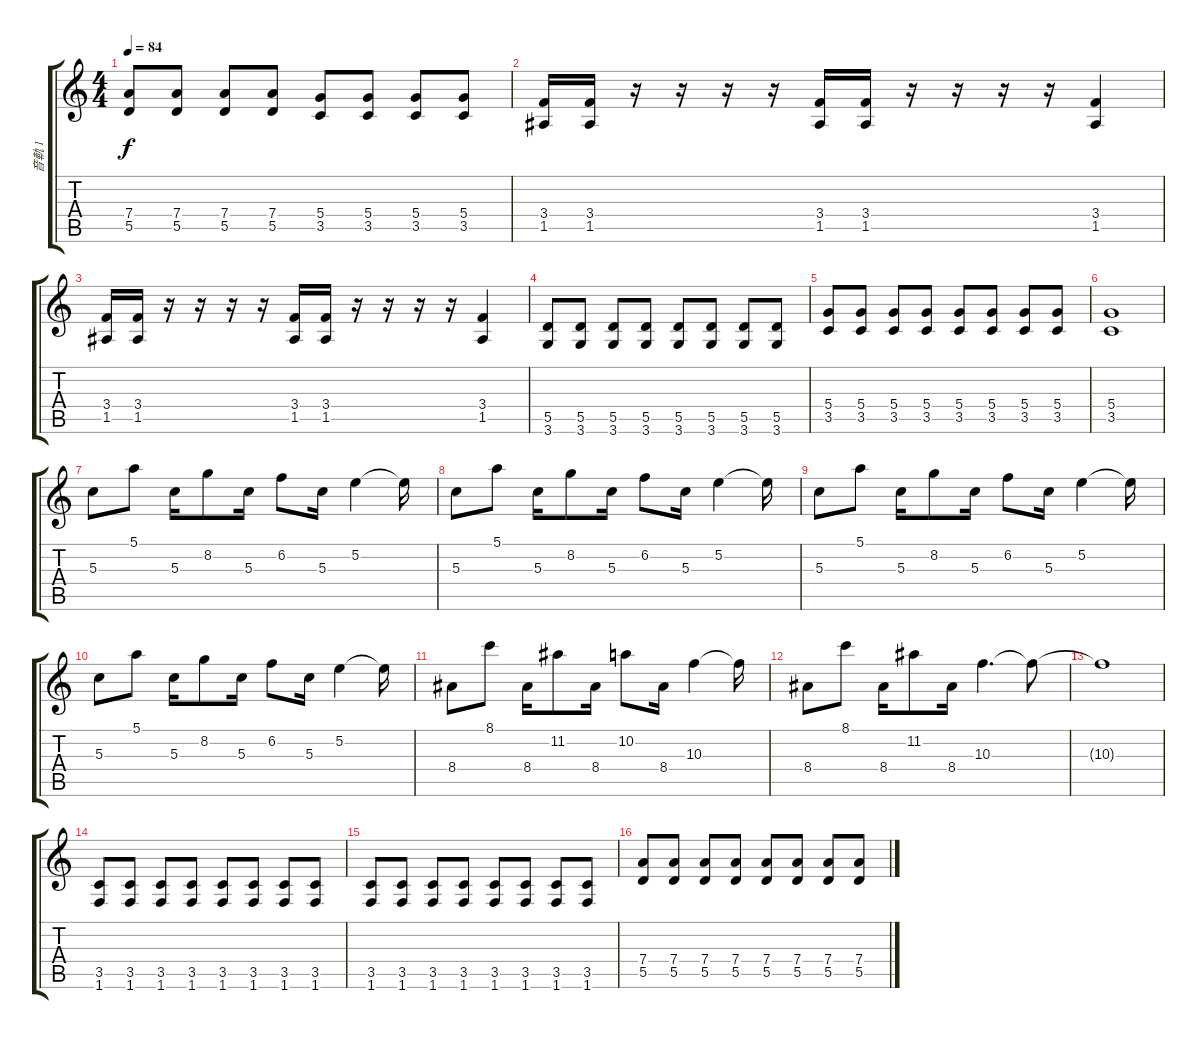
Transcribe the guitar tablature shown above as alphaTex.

\track ("音軌 1" "音軌 1") {instrument electricguitarjazz}
\staff {score tabs}
\tuning (E4 B3 G3 D3 A2 E2) {hide}
\ts (4 4)
\tempo 84
\clef g2
\ks c
(7.4 5.5).8{dy f} (7.4 5.5).8 (7.4 5.5).8 (7.4 5.5).8 (5.4 3.5).8 (5.4 3.5).8 (5.4 3.5).8 (5.4 3.5).8 |
(3.4 1.5).16 (3.4 1.5).16 r.16 r.16 r.16 r.16 (3.4 1.5).16 (3.4 1.5).16 r.16 r.16 r.16 r.16 (3.4 1.5).4 |
(3.4 1.5).16 (3.4 1.5).16 r.16 r.16 r.16 r.16 (3.4 1.5).16 (3.4 1.5).16 r.16 r.16 r.16 r.16 (3.4 1.5).4 |
(5.5 3.6).8 (5.5 3.6).8 (5.5 3.6).8 (5.5 3.6).8 (5.5 3.6).8 (5.5 3.6).8 (5.5 3.6).8 (5.5 3.6).8 |
(5.4 3.5).8 (5.4 3.5).8 (5.4 3.5).8 (5.4 3.5).8 (5.4 3.5).8 (5.4 3.5).8 (5.4 3.5).8 (5.4 3.5).8 |
(5.4 3.5).1 |
5.3.8{instrument electricguitarjazz} 5.1.8 5.3.16 8.2.8 5.3.16 6.2.8 5.3.16 5.2.4 5.2{t}.16 |
5.3.8 5.1.8 5.3.16 8.2.8 5.3.16 6.2.8 5.3.16 5.2.4 5.2{t}.16 |
5.3.8 5.1.8 5.3.16 8.2.8 5.3.16 6.2.8 5.3.16 5.2.4 5.2{t}.16 |
5.3.8 5.1.8 5.3.16 8.2.8 5.3.16 6.2.8 5.3.16 5.2.4 5.2{t}.16 |
8.4.8 8.1.8 8.4.16 11.2.8 8.4.16 10.2.8 8.4.16 10.3.4 10.3{t}.16 |
8.4.8 8.1.8 8.4.16 11.2.8 8.4.16 10.3.4{d} 10.3{t}.8 |
10.3{t}.1 |
(3.5 1.6).8{instrument overdrivenguitar} (3.5 1.6).8 (3.5 1.6).8 (3.5 1.6).8 (3.5 1.6).8 (3.5 1.6).8 (3.5 1.6).8 (3.5 1.6).8 |
(3.5 1.6).8 (3.5 1.6).8 (3.5 1.6).8 (3.5 1.6).8 (3.5 1.6).8 (3.5 1.6).8 (3.5 1.6).8 (3.5 1.6).8 |
(7.4 5.5).8 (7.4 5.5).8 (7.4 5.5).8 (7.4 5.5).8 (7.4 5.5).8 (7.4 5.5).8 (7.4 5.5).8 (7.4 5.5).8
